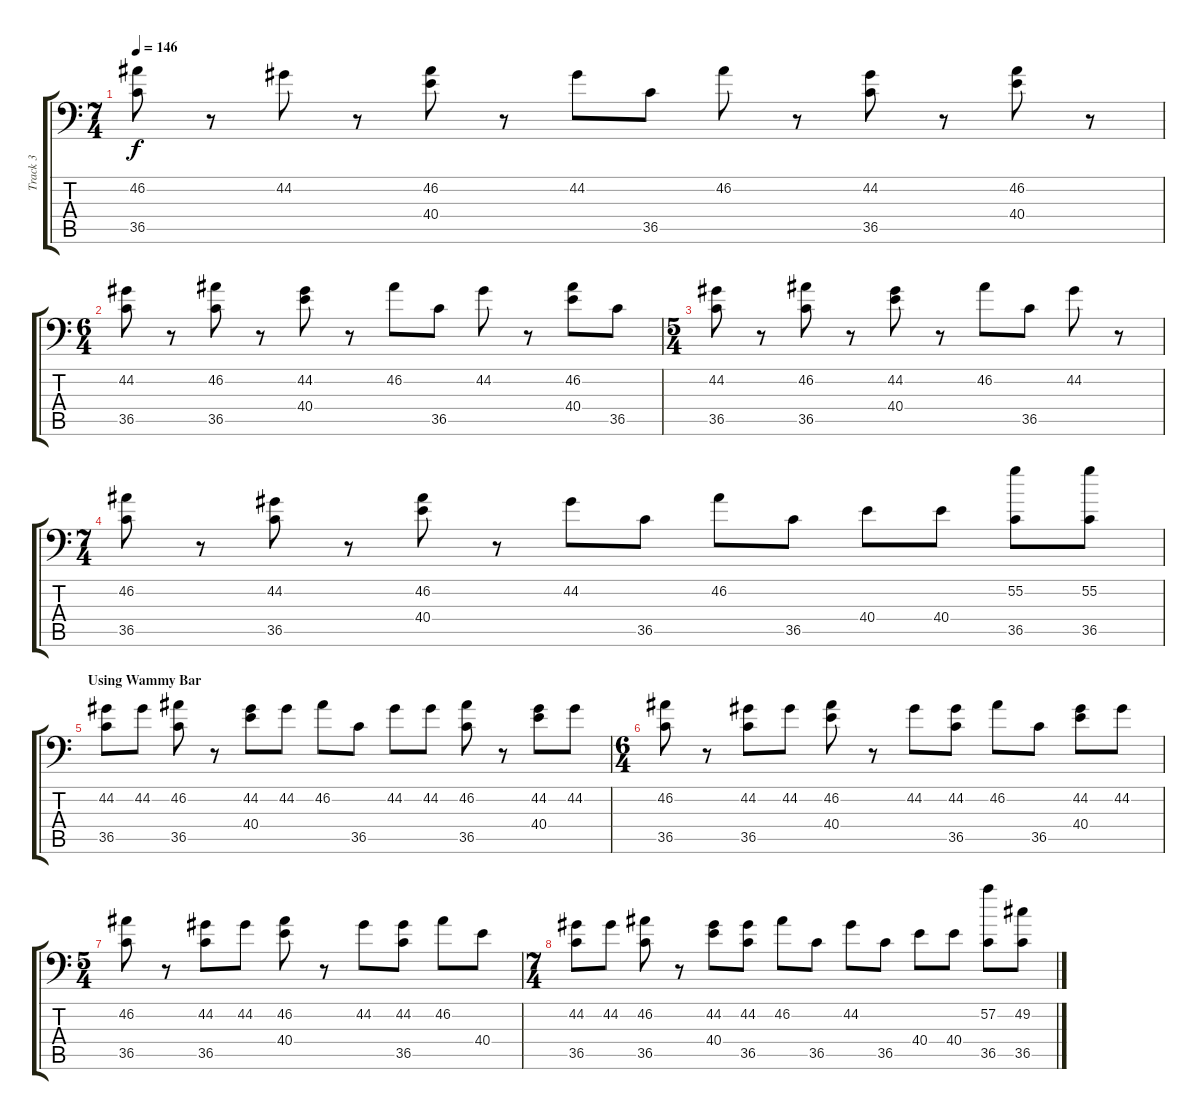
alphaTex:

\track ("Track 3" "Track 3") {instrument acousticgrandpiano}
\staff {score tabs}
\tuning (C-1 C-1 C-1 C-1 C-1 C-1) {hide}
\ts (7 4)
\tempo 146
\clef f4
\ks c
(46.2 36.5).8{dy f} r.8 44.2.8 r.8 (46.2 40.4).8 r.8 44.2.8 36.5.8 46.2.8 r.8 (44.2 36.5).8 r.8 (46.2 40.4).8 r.8 |
\ts (6 4)
(44.2 36.5).8 r.8 (46.2 36.5).8 r.8 (44.2 40.4).8 r.8 46.2.8 36.5.8 44.2.8 r.8 (46.2 40.4).8 36.5.8 |
\ts (5 4)
(44.2 36.5).8 r.8 (46.2 36.5).8 r.8 (44.2 40.4).8 r.8 46.2.8 36.5.8 44.2.8 r.8 |
\ts (7 4)
(46.2 36.5).8 r.8 (44.2 36.5).8 r.8 (46.2 40.4).8 r.8 44.2.8 36.5.8 46.2.8 36.5.8 40.4.8 40.4.8 (55.2 36.5).8 (55.2 36.5).8 |
\section ("" "Using Wammy Bar")
(44.2 36.5).8 44.2.8 (46.2 36.5).8 r.8 (44.2 40.4).8 44.2.8 46.2.8 36.5.8 44.2.8 44.2.8 (46.2 36.5).8 r.8 (44.2 40.4).8 44.2.8 |
\ts (6 4)
(46.2 36.5).8 r.8 (44.2 36.5).8 44.2.8 (46.2 40.4).8 r.8 44.2.8 (44.2 36.5).8 46.2.8 36.5.8 (44.2 40.4).8 44.2.8 |
\ts (5 4)
(46.2 36.5).8 r.8 (44.2 36.5).8 44.2.8 (46.2 40.4).8 r.8 44.2.8 (44.2 36.5).8 46.2.8 40.4.8 |
\ts (7 4)
(44.2 36.5).8 44.2.8 (46.2 36.5).8 r.8 (44.2 40.4).8 (44.2 36.5).8 46.2.8 36.5.8 44.2.8 36.5.8 40.4.8 40.4.8 (57.2 36.5).8 (49.2 36.5).8
